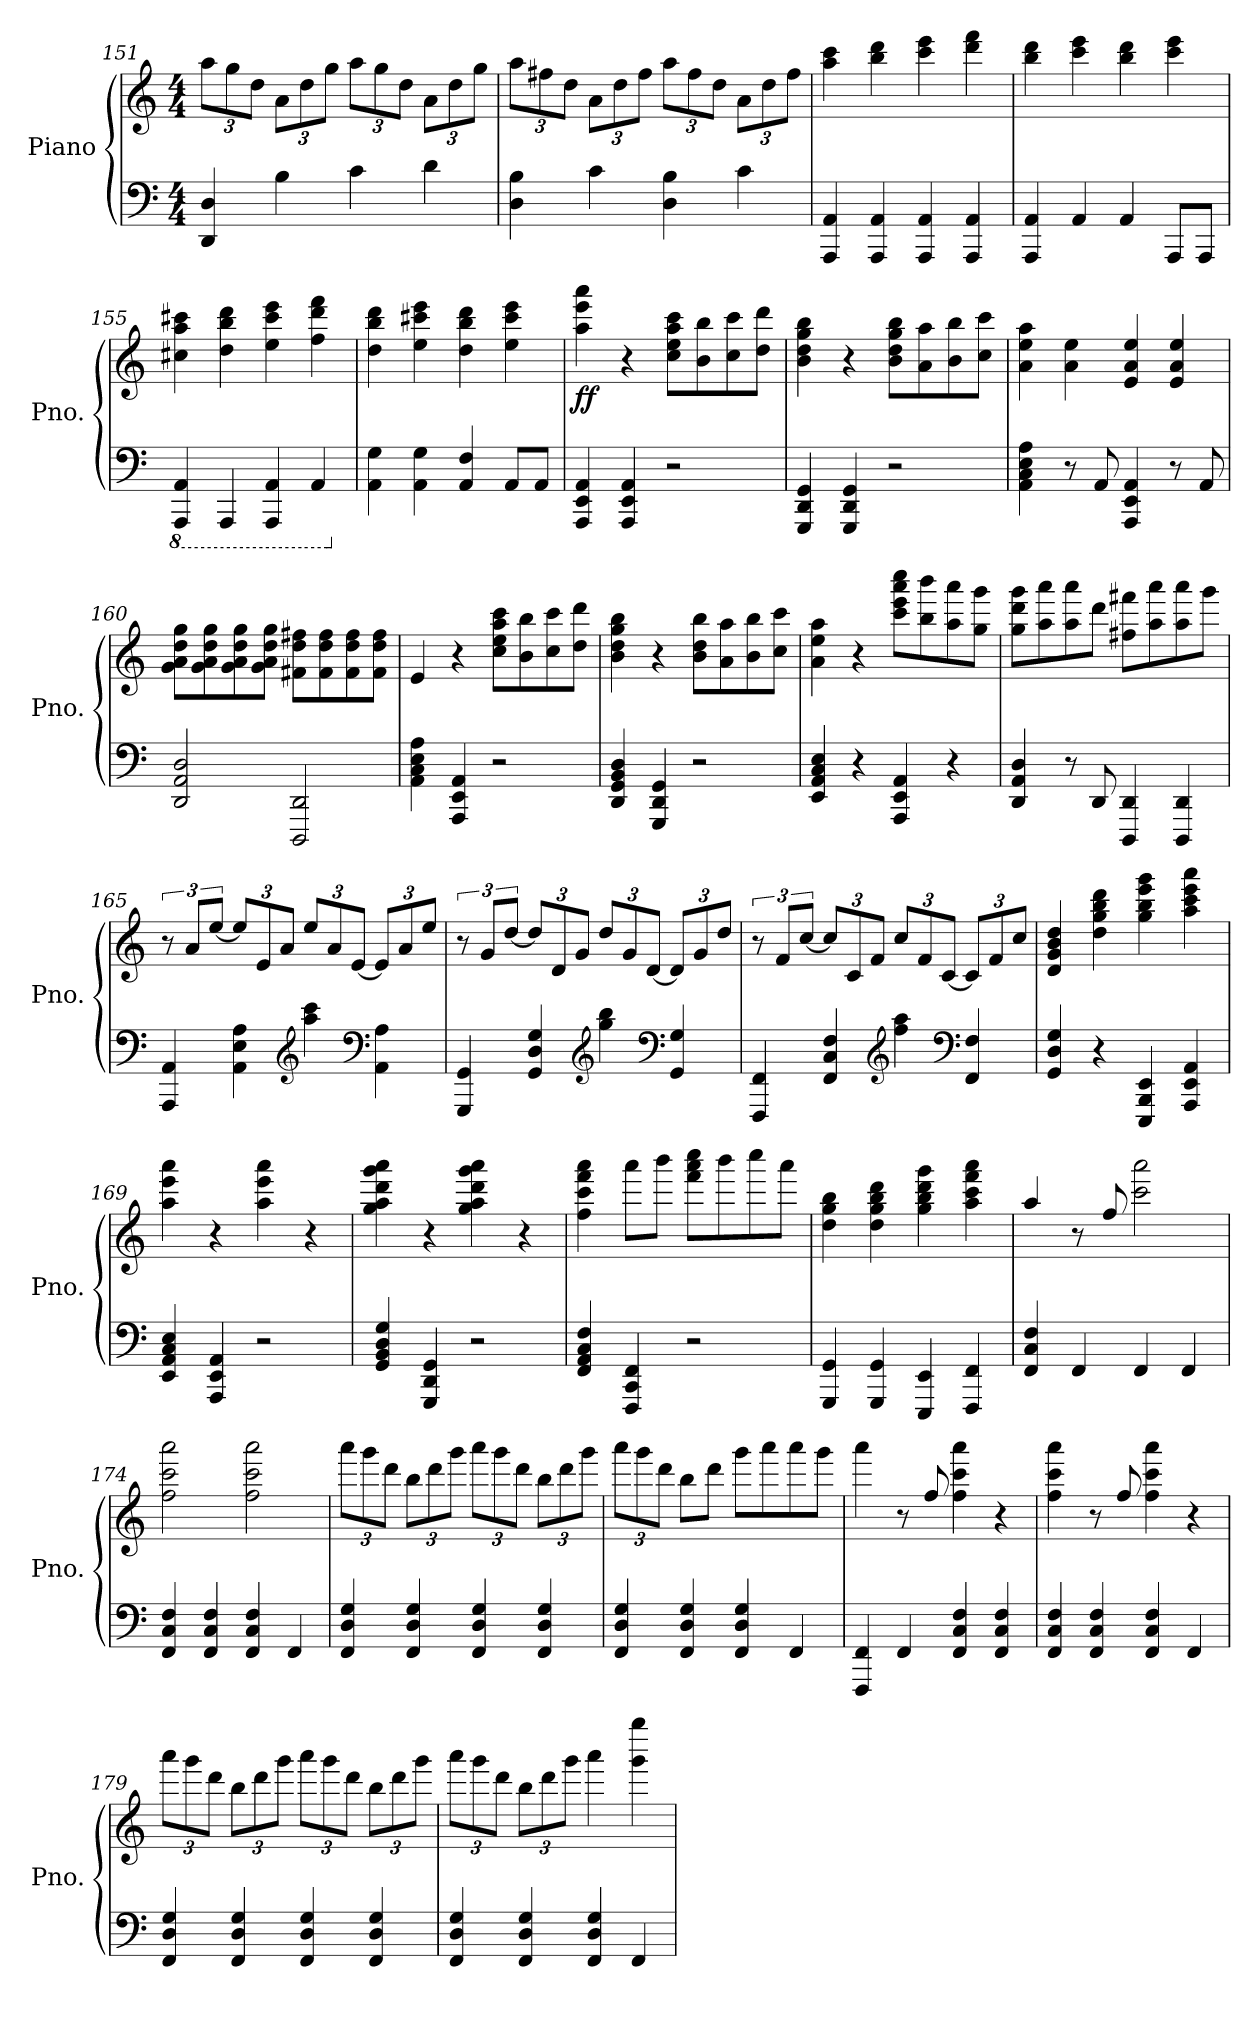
**kern	**kern	**dynam
*part1	*part1	*part1
*staff2	*staff1	*staff1/2
*I"Piano	*	*
*I'Pno.	*	*
*clefF4	*clefG2	*
*k[]	*k[]	*
*C:	*C:	*
*M4/4	*M4/4	*
*	*Xbrackettup	*
=151	=151	=151
4DD/ 4D/	12aa\L	.
.	12gg\	.
.	12dd\J	.
4B\	12a\L	.
.	12dd\	.
.	12gg\J	.
4c\	12aa\L	.
.	12gg\	.
.	12dd\J	.
4d\	12a\L	.
.	12dd\	.
.	12gg\J	.
=152	=152	=152
4D\ 4B\	12aa\L	.
.	12ff#X\	.
.	12dd\J	.
4c\	12a\L	.
.	12dd\	.
.	12ff#\J	.
4D\ 4B\	12aa\L	.
.	12ff#\	.
.	12dd\J	.
4c\	12a\L	.
.	12dd\	.
.	12ff#\J	.
!!LO:LB:g=z
=153	=153	=153
4AAA/ 4AA/	4aa\ 4ccc\	.
4AAA/ 4AA/	4bb\ 4ddd\	.
4AAA/ 4AA/	4ccc\ 4eee\	.
4AAA/ 4AA/	4ddd\ 4fff\	.
=154	=154	=154
4AAA/ 4AA/	4bb\ 4ddd\	.
4AA/	4ccc\ 4eee\	.
4AA/	4bb\ 4ddd\	.
8AAA/L	4ccc\ 4eee\	.
8AAA/J	.	.
=155	=155	=155
*8ba	*	*
4AAAA/ 4AAA/	4cc#X\ 4aa\ 4ccc#X\	.
4AAAA/	4dd\ 4bb\ 4ddd\	.
4AAAA/ 4AAA/	4ee\ 4ccc#\ 4eee\	.
4AAA/	4ff\ 4ddd\ 4fff\	.
=156	=156	=156
*X8ba	*	*
4AA\ 4G\	4dd\ 4bb\ 4ddd\	.
4AA\ 4G\	4ee\ 4ccc#X\ 4eee\	.
4AA/ 4F/	4dd\ 4bb\ 4ddd\	.
8AA/L	4ee\ 4ccc#\ 4eee\	.
8AA/J	.	.
=157	=157	=157
!	!	!LO:DY:b
4AAA/ 4EE/ 4AA/	4aa\ 4eee\ 4aaa\	ff
4AAA/ 4EE/ 4AA/	4r	.
2r	8cc\ 8ee\ 8aa\ 8ccc\L	.
.	8b\ 8bb\	.
.	8cc\ 8ccc\	.
.	8dd\ 8ddd\J	.
=158	=158	=158
4GGG/ 4DD/ 4GG/	4b\ 4dd\ 4gg\ 4bb\	.
4GGG/ 4DD/ 4GG/	4r	.
2r	8b\ 8dd\ 8gg\ 8bb\L	.
.	8a\ 8aa\	.
.	8b\ 8bb\	.
.	8cc\ 8ccc\J	.
=159	=159	=159
4AA\ 4C\ 4E\ 4A\	4a\ 4ee\ 4aa\	.
8r	4a\ 4ee\	.
8AA/	.	.
4AAA/ 4EE/ 4AA/	4e/ 4a/ 4ee/	.
8r	4e/ 4a/ 4ee/	.
8AA/	.	.
!!LO:LB:g=z
=160	=160	=160
2DD/ 2AA/ 2D/	8g\ 8a\ 8dd\ 8gg\L	.
.	8g\ 8a\ 8dd\ 8gg\	.
.	8g\ 8a\ 8dd\ 8gg\	.
.	8g\ 8a\ 8dd\ 8gg\J	.
2DDD/ 2DD/	8f#X\ 8dd\ 8ff#X\L	.
.	8f#\ 8dd\ 8ff#\	.
.	8f#\ 8dd\ 8ff#\	.
.	8f#\ 8dd\ 8ff#\J	.
=161	=161	=161
4AA\ 4C\ 4E\ 4A\	4e/	.
4AAA/ 4EE/ 4AA/	4r	.
2r	8cc\ 8ee\ 8aa\ 8ccc\L	.
.	8b\ 8bb\	.
.	8cc\ 8ccc\	.
.	8dd\ 8ddd\J	.
=162	=162	=162
4DD/ 4GG/ 4BB/ 4D/	4b\ 4dd\ 4gg\ 4bb\	.
4GGG/ 4DD/ 4GG/	4r	.
2r	8b\ 8dd\ 8bb\L	.
.	8a\ 8aa\	.
.	8b\ 8bb\	.
.	8cc\ 8ccc\J	.
=163	=163	=163
4EE/ 4AA/ 4C/ 4E/	4a\ 4ee\ 4aa\	.
4r	4r	.
4AAA/ 4EE/ 4AA/	8ccc\ 8eee\ 8aaa\ 8cccc\L	.
.	8bb\ 8bbb\	.
4r	8aa\ 8aaa\	.
.	8gg\ 8ggg\J	.
=164	=164	=164
4DD/ 4AA/ 4D/	8gg\ 8ddd\ 8ggg\L	.
.	8aa\ 8aaa\	.
8r	8aa\ 8aaa\	.
8DD/	8ddd\J	.
4DDD/ 4DD/	8ff#X\ 8fff#X\L	.
.	8aa\ 8aaa\	.
4DDD/ 4DD/	8aa\ 8aaa\	.
.	8ggg\J	.
!!LO:LB:g=z
=165	=165	=165
*	*brackettup	*
4AAA/ 4AA/	12r	.
.	12a/L	.
.	[12ee/J	.
*	*Xbrackettup	*
4AA\ 4E\ 4A\	12ee/L]	.
.	12e/	.
*clefG2	*	*
.	12a/J	.
4aa\ 4ccc\	12ee/L	.
.	12a/	.
*clefF4	*	*
.	[12e/J	.
4AA\ 4A\	12e/L]	.
.	12a/	.
.	12ee/J	.
=166	=166	=166
*	*brackettup	*
4GGG/ 4GG/	12r	.
.	12g/L	.
.	[12dd/J	.
*	*Xbrackettup	*
4GG/ 4D/ 4G/	12dd/L]	.
.	12d/	.
*clefG2	*	*
.	12g/J	.
4gg\ 4bb\	12dd/L	.
.	12g/	.
*clefF4	*	*
.	[12d/J	.
4GG/ 4G/	12d/L]	.
.	12g/	.
.	12dd/J	.
=167	=167	=167
*	*brackettup	*
4FFF/ 4FF/	12r	.
.	12f/L	.
.	[12cc/J	.
*	*Xbrackettup	*
4FF/ 4C/ 4F/	12cc/L]	.
.	12c/	.
*clefG2	*	*
.	12f/J	.
4ff\ 4aa\	12cc/L	.
.	12f/	.
*clefF4	*	*
.	[12c/J	.
4FF/ 4F/	12c/L]	.
.	12f/	.
.	12cc/J	.
=168	=168	=168
4GG/ 4D/ 4G/	4d/ 4g/ 4b/ 4dd/	.
4r	4dd\ 4gg\ 4bb\ 4ddd\	.
4EEE/ 4BBB/ 4EE/	4gg\ 4bb\ 4eee\ 4ggg\	.
4AAA/ 4EE/ 4AA/	4aa\ 4ccc\ 4eee\ 4aaa\	.
!!LO:LB:g=z
=169	=169	=169
4EE/ 4AA/ 4C/ 4E/	4aa\ 4eee\ 4aaa\	.
4AAA/ 4EE/ 4AA/	4r	.
2r	4aa\ 4eee\ 4aaa\	.
.	4r	.
=170	=170	=170
4GG/ 4BB/ 4D/ 4G/	4gg\ 4aa\ 4ddd\ 4ggg\ 4aaa\	.
4GGG/ 4DD/ 4GG/	4r	.
2r	4gg\ 4aa\ 4ddd\ 4ggg\ 4aaa\	.
.	4r	.
=171	=171	=171
4FF/ 4AA/ 4C/ 4F/	4ff\ 4ccc\ 4fff\ 4aaa\	.
4FFF/ 4CC/ 4FF/	8aaa\L	.
.	8bbb\J	.
2r	8fff\ 8aaa\ 8cccc\L	.
.	8bbb\	.
.	8cccc\	.
.	8aaa\J	.
=172	=172	=172
4GGG/ 4GG/	4dd\ 4gg\ 4bb\	.
4GGG/ 4GG/	4dd\ 4gg\ 4bb\ 4ddd\	.
4EEE/ 4EE/	4gg\ 4bb\ 4ddd\ 4ggg\	.
4FFF/ 4FF/	4aa\ 4ccc\ 4fff\ 4aaa\	.
=173	=173	=173
4FF/ 4C/ 4F/	4aa/	.
4FF/	8r	.
.	8ff/	.
4FF/	2ccc\ 2aaa\	.
4FF/	.	.
=174	=174	=174
4FF/ 4C/ 4F/	2ff\ 2ccc\ 2aaa\	.
4FF/ 4C/ 4F/	.	.
4FF/ 4C/ 4F/	2ff\ 2ccc\ 2aaa\	.
4FF/	.	.
!!LO:PB:g=z
=175	=175	=175
4FF/ 4D/ 4G/	12aaa\L	.
.	12ggg\	.
.	12ddd\J	.
4FF/ 4D/ 4G/	12bb\L	.
.	12ddd\	.
.	12ggg\J	.
4FF/ 4D/ 4G/	12aaa\L	.
.	12ggg\	.
.	12ddd\J	.
4FF/ 4D/ 4G/	12bb\L	.
.	12ddd\	.
.	12ggg\J	.
=176	=176	=176
4FF/ 4D/ 4G/	12aaa\L	.
.	12ggg\	.
.	12ddd\J	.
4FF/ 4D/ 4G/	8bb\L	.
.	8ddd\J	.
4FF/ 4D/ 4G/	8ggg\L	.
.	8aaa\	.
4FF/	8aaa\	.
.	8ggg\J	.
=177	=177	=177
4FFF/ 4FF/	4aaa\	.
4FF/	8r	.
.	8ff/	.
4FF/ 4C/ 4F/	4ff\ 4ccc\ 4aaa\	.
4FF/ 4C/ 4F/	4r	.
=178	=178	=178
4FF/ 4C/ 4F/	4ff\ 4ccc\ 4aaa\	.
4FF/ 4C/ 4F/	8r	.
.	8ff/	.
4FF/ 4C/ 4F/	4ff\ 4ccc\ 4aaa\	.
4FF/	4r	.
!!LO:LB:g=z
=179	=179	=179
4FF/ 4D/ 4G/	12aaa\L	.
.	12ggg\	.
.	12ddd\J	.
4FF/ 4D/ 4G/	12bb\L	.
.	12ddd\	.
.	12ggg\J	.
4FF/ 4D/ 4G/	12aaa\L	.
.	12ggg\	.
.	12ddd\J	.
4FF/ 4D/ 4G/	12bb\L	.
.	12ddd\	.
.	12ggg\J	.
=180	=180	=180
4FF/ 4D/ 4G/	12aaa\L	.
.	12ggg\	.
.	12ddd\J	.
4FF/ 4D/ 4G/	12bb\L	.
.	12ddd\	.
.	12ggg\J	.
4FF/ 4D/ 4G/	4aaa\	.
4FF/	4ggg\ 4gggg\	.
=	=	=
*-	*-	*-
